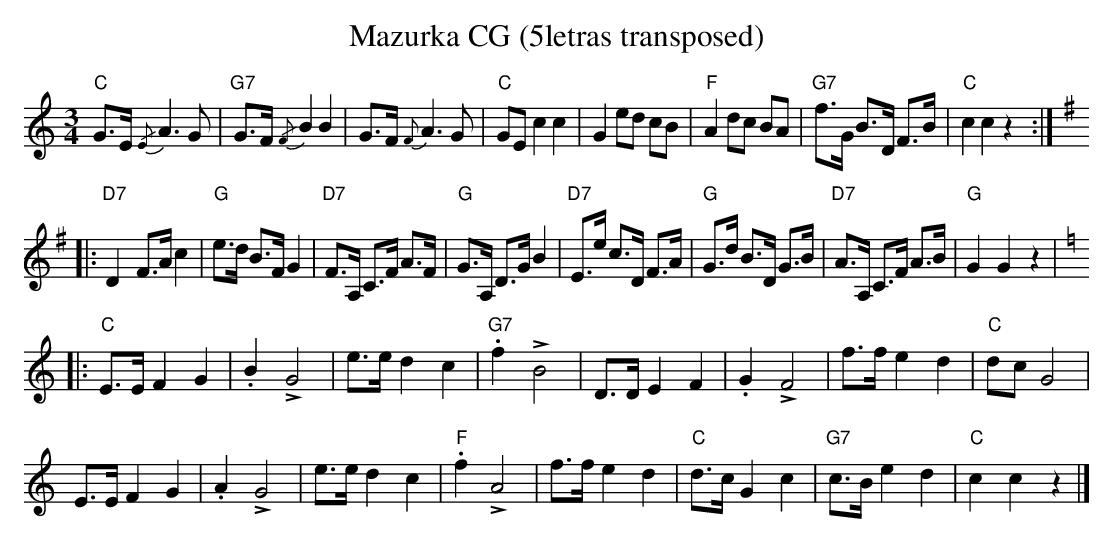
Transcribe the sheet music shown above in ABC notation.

X:1
T:Mazurka CG (5letras transposed)
M:3/4
L:1/8
K:C transpose=3 %%MIDI gchordon
"C"G>E {/E}A3G | "G7"G>F {/F}B2B2 | G>F {F}A3G | "C"GE c2c2 | G2 ed cB | "F"A2dc BA | "G7"f>G B>D F>B | "C"c2c2z2 :: [K:G]
"D7"D2 F>A c2 | "G"e>d B>FG2 | "D7"F>A, C>F A>F | "G"G>A, D>GB2 | "D7"E>e c>D F>A | "G"G>d B>D G>B | "D7"A>A, C>F A>B | "G"G2G2z2 | [K:C]
|: "C"E>E F2G2 | .B2!>!G4 | e>e d2c2 | "G7".f2!>!B4 | D>D E2F2 | .G2 !>!F4 | f>fe2d2 | "C"dcG4 |
E>EF2G2 | .A2!>!G4 | e>ed2c2 | "F".f2!>!A4 | f>f e2d2 | "C"d>cG2c2 | "G7"c>B e2d2 | "C"c2c2z2 |]
